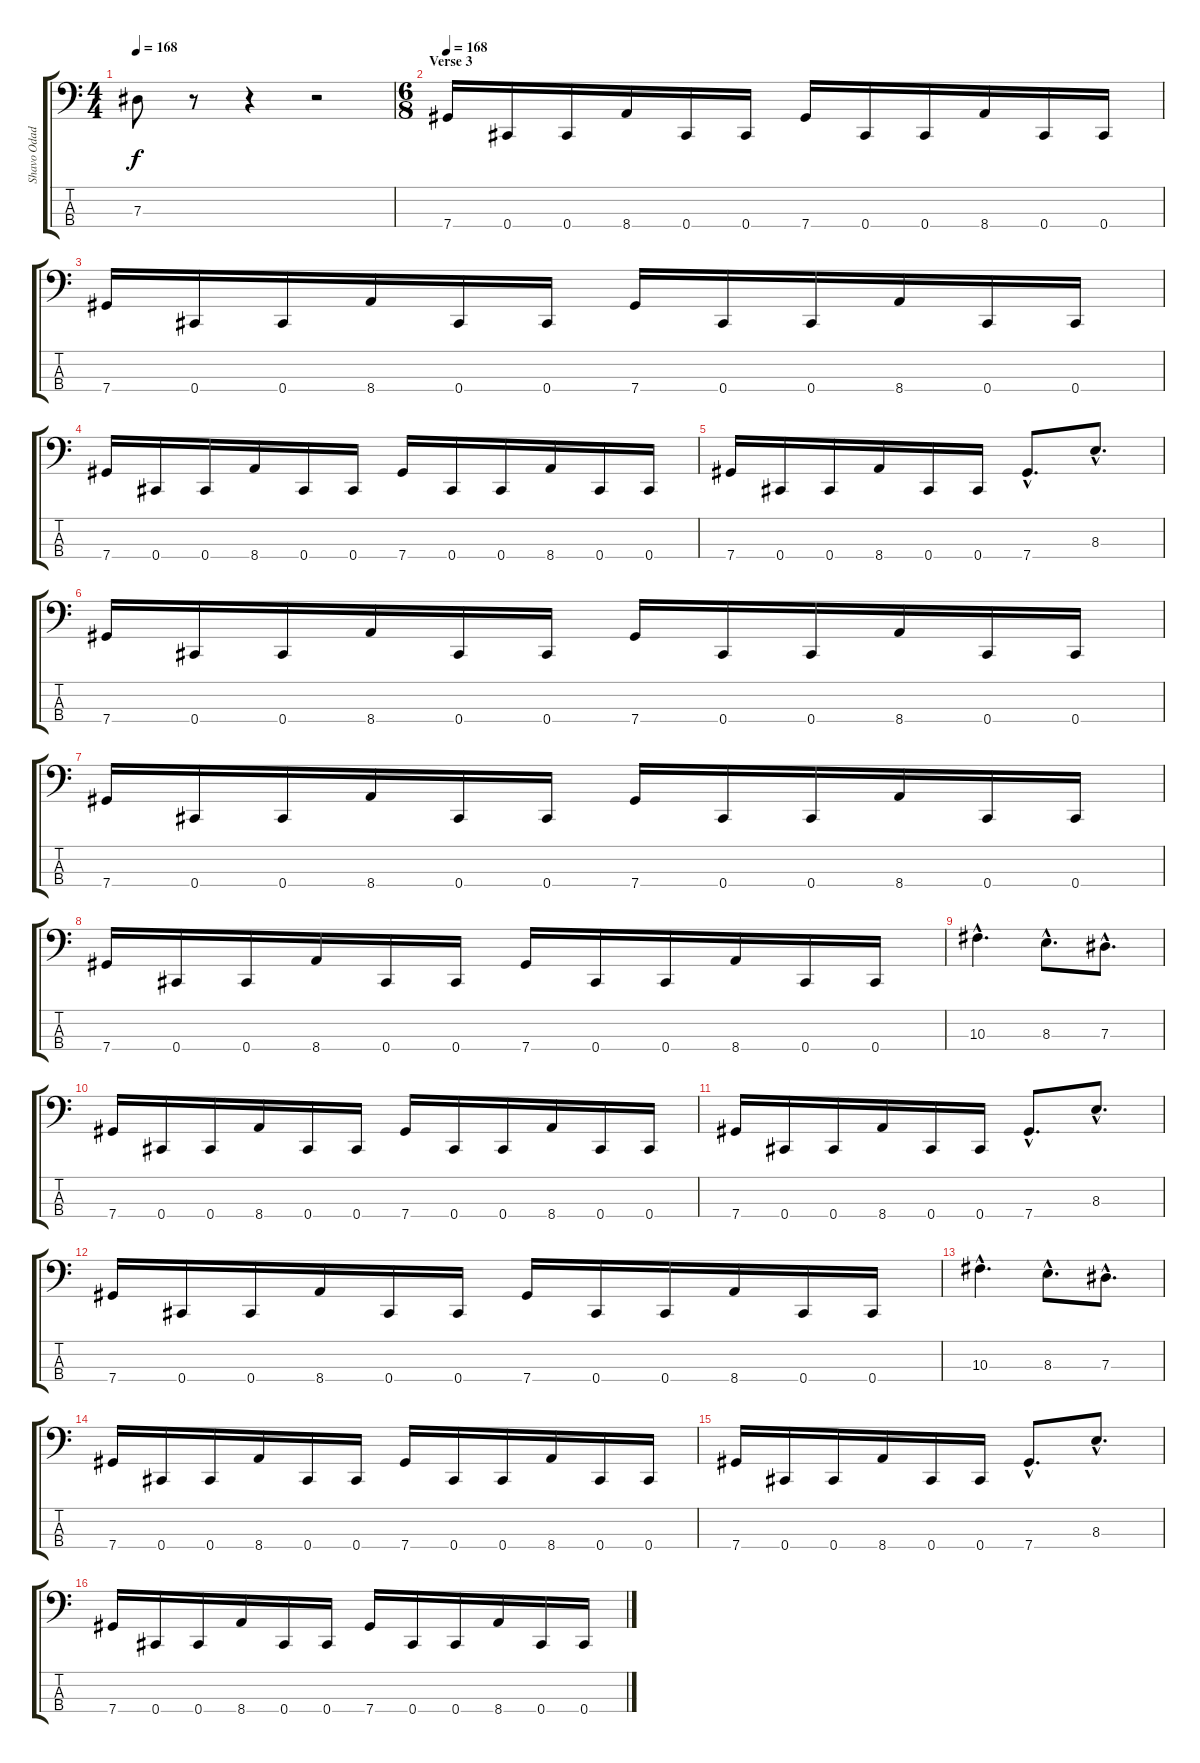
\track ("Shavo Odadjian" "Shavo Odad") {instrument electricbassfinger}
\staff {score tabs}
\tuning (Gb2 Db2 Ab1 Db1) {hide}
\ts (4 4)
\tempo 168
\clef f4
\ks c
7.3.8{dy f} r.8 r.4 r.2 |
\ts (6 8)
\section ("" "Verse 3")
\tempo 168
7.4.16 0.4.16 0.4.16 8.4.16 0.4.16 0.4.16 7.4.16 0.4.16 0.4.16 8.4.16 0.4.16 0.4.16 |
7.4.16 0.4.16 0.4.16 8.4.16 0.4.16 0.4.16 7.4.16 0.4.16 0.4.16 8.4.16 0.4.16 0.4.16 |
7.4.16 0.4.16 0.4.16 8.4.16 0.4.16 0.4.16 7.4.16 0.4.16 0.4.16 8.4.16 0.4.16 0.4.16 |
7.4.16 0.4.16 0.4.16 8.4.16 0.4.16 0.4.16 7.4{hac}.8{d} 8.3{hac}.8{d} |
7.4.16 0.4.16 0.4.16 8.4.16 0.4.16 0.4.16 7.4.16 0.4.16 0.4.16 8.4.16 0.4.16 0.4.16 |
7.4.16 0.4.16 0.4.16 8.4.16 0.4.16 0.4.16 7.4.16 0.4.16 0.4.16 8.4.16 0.4.16 0.4.16 |
7.4.16 0.4.16 0.4.16 8.4.16 0.4.16 0.4.16 7.4.16 0.4.16 0.4.16 8.4.16 0.4.16 0.4.16 |
10.3{hac}.4{d} 8.3{hac}.8{d} 7.3{hac}.8{d} |
7.4.16 0.4.16 0.4.16 8.4.16 0.4.16 0.4.16 7.4.16 0.4.16 0.4.16 8.4.16 0.4.16 0.4.16 |
7.4.16 0.4.16 0.4.16 8.4.16 0.4.16 0.4.16 7.4{hac}.8{d} 8.3{hac}.8{d} |
7.4.16 0.4.16 0.4.16 8.4.16 0.4.16 0.4.16 7.4.16 0.4.16 0.4.16 8.4.16 0.4.16 0.4.16 |
10.3{hac}.4{d} 8.3{hac}.8{d} 7.3{hac}.8{d} |
7.4.16 0.4.16 0.4.16 8.4.16 0.4.16 0.4.16 7.4.16 0.4.16 0.4.16 8.4.16 0.4.16 0.4.16 |
7.4.16 0.4.16 0.4.16 8.4.16 0.4.16 0.4.16 7.4{hac}.8{d} 8.3{hac}.8{d} |
7.4.16 0.4.16 0.4.16 8.4.16 0.4.16 0.4.16 7.4.16 0.4.16 0.4.16 8.4.16 0.4.16 0.4.16
